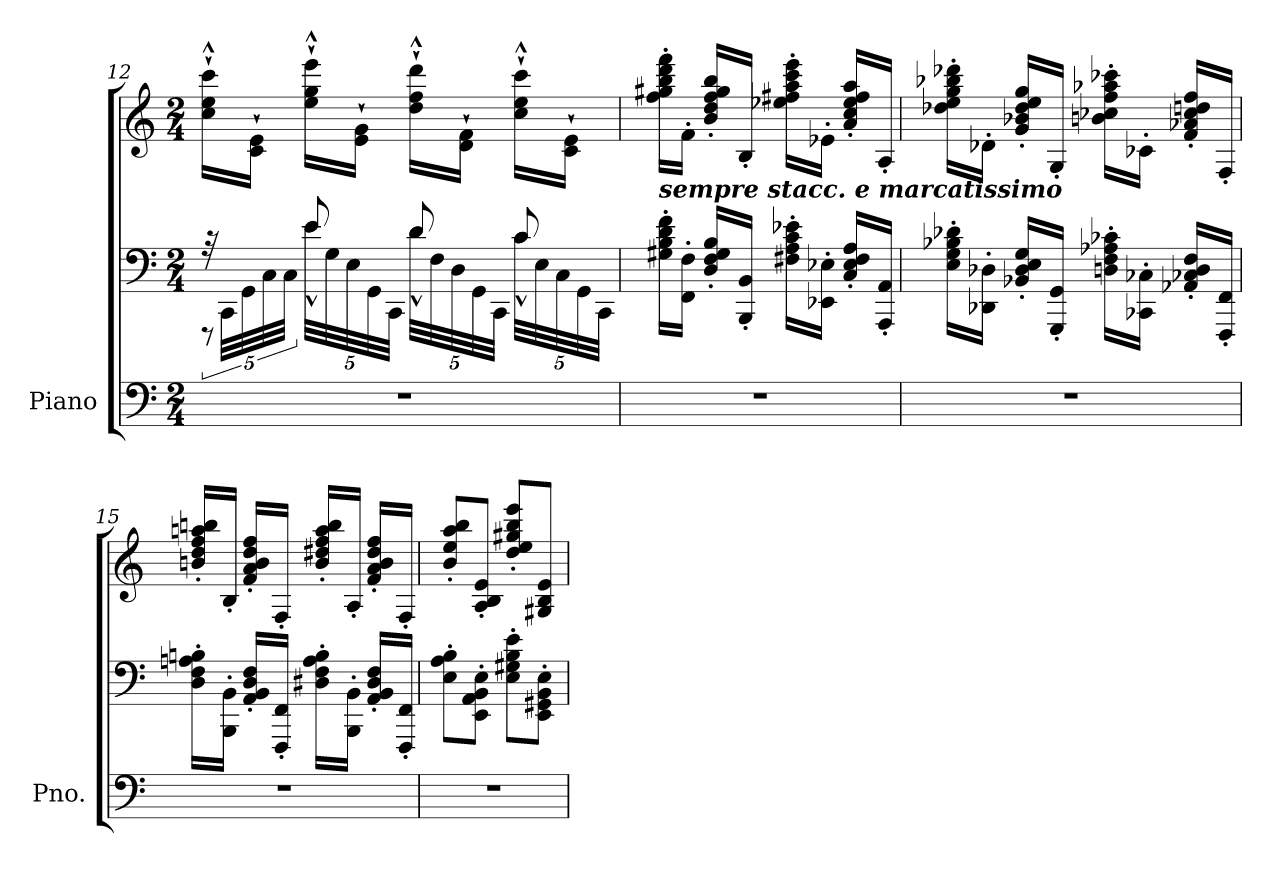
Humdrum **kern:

**kern	**kern	**kern	**dynam
*part1	*part1	*part1	*part1
*staff3	*staff2	*staff1	*staff1/2/3
*I"Piano	*	*	*
*I'Pno.	*	*	*
*clefF4	*clefF4	*clefG2	*
*k[]	*k[]	*k[]	*
*M2/4	*M2/4	*M2/4	*
=12	=12	=12	=12
*	*^	*	*
2r	40r	8r	16cc\`^^ 16ee\`^^ 16ccc\`^^LL	.
.	40CC\LLL	.	.	.
.	40GG\	.	.	.
.	.	.	16c\` 16e\`JJ	.
.	40C\	.	.	.
.	40C\JJJ	.	.	.
*	*Xbrackettup	*	*	*
.	40e\LLL	8e^^/	16ee\`^^ 16gg\`^^ 16eee\`^^LL	.
.	40G\	.	.	.
.	40E\	.	.	.
.	.	.	16e\` 16g\`JJ	.
.	40GG\	.	.	.
.	40CC\JJJ	.	.	.
.	40d\LLL	8d^^/	16dd\`^^ 16ff\`^^ 16ddd\`^^LL	.
.	40F\	.	.	.
.	40D\	.	.	.
.	.	.	16d\` 16f\`JJ	.
.	40GG\	.	.	.
.	40CC\JJJ	.	.	.
.	40c\LLL	8c^^/	16cc\`^^ 16ee\`^^ 16ccc\`^^LL	.
.	40E\	.	.	.
.	40C\	.	.	.
.	.	.	16c\` 16e\`JJ	.
.	40GG\	.	.	.
.	40CC\JJJ	.	.	.
*	*v	*v	*	*
!!LO:LB:g=z
=13	=13	=13	=13
!	!	!LO:TX:b:Bi:t=sempre stacc. e marcatissimo	!
2r	16G#X\' 16B\' 16d\' 16f\'LL	16ff\' 16gg#X\' 16bb\' 16ddd\' 16fff\'LL	.
.	16FF\' 16F\'JJ	16f'\JJ	.
.	16D/' 16F/' 16G#/' 16B/'LL	16b/' 16dd/' 16ff/' 16gg#/' 16bb/'LL	.
.	16BBB/' 16BB/'JJ	16B'/JJ	.
.	16F#X\' 16A\' 16c\' 16e-X\'LL	16ee-X\' 16ff#X\' 16aa\' 16ccc\' 16eee\'LL	.
.	16EE-X\' 16E-X\'JJ	16e-X'\JJ	.
.	16C/' 16E-/' 16F#/' 16A/'LL	16a/' 16cc/' 16ee-/' 16ff#/' 16aa/'LL	.
.	16AAA/' 16AA/'JJ	16A'/JJ	.
=14	=14	=14	=14
2r	16E\' 16G\' 16B-X\' 16d-X\'LL	16dd-X\' 16ee\' 16gg\' 16bb-X\' 16ddd-X\'LL	.
.	16DD-X\' 16D-X\'JJ	16d-X'\JJ	.
.	16BB-X/' 16D-/' 16E/' 16G/'LL	16g/' 16b-X/' 16dd-/' 16ee/' 16gg/'LL	.
.	16GGG/' 16GG/'JJ	16G'/JJ	.
.	16Dn\' 16F\' 16A-X\' 16c-X\'LL	16bn\' 16cc-X\' 16ff\' 16aa-X\' 16ccc-X\'LL	.
.	16CC-X\' 16C-X\'JJ	16c-X'\JJ	.
.	16AA-X/' 16C-X/' 16D/' 16F/'LL	16f/' 16a-X/' 16cc-/' 16ddn/' 16ff/'LL	.
.	16FFF/' 16FF/'JJ	16F'/JJ	.
=15	=15	=15	=15
!	!	!	!LO:DY:b
!	!	!	!LO:DY:n=1:b
2r	16D\' 16F\' 16An\' 16Bn\'LL	16bn/' 16dd/' 16ff/' 16aan/' 16bbn/'LL	other-dynamics rfz
.	16BBB\' 16BB\'JJ	16B'/JJ	.
.	16AA/' 16BB/' 16D/' 16F/'LL	16f/' 16a/' 16b/' 16dd/' 16ff/'LL	.
.	16FFF/' 16FF/'JJ	16F'/JJ	.
.	16D#X\' 16F\' 16A\' 16B\'LL	16b/' 16dd#X/' 16ff/' 16aa/' 16bb/'LL	.
.	16BBB\' 16BB\'JJ	16A'/JJ	.
.	16AA/' 16BB/' 16D#/' 16F/'LL	16f/' 16a/' 16b/' 16dd#/' 16ff/'LL	.
.	16FFF/' 16FF/'JJ	16F'/JJ	.
=16	=16	=16	=16
*	*	*MM50	*
2r	8E\' 8A\' 8B\'L	8b/' 8ee/' 8aa/' 8bb/'L	.
.	8EE\' 8AA\' 8BB\' 8E\'J	8A/' 8B/' 8e/'J	.
.	8E\' 8G#X\' 8B\' 8e\'L	8dd/' 8ee/' 8gg#X/' 8bb/' 8eee/'L	.
.	8EE\' 8GG#X\' 8BB\' 8E\'J	8G#X/ 8B/ 8e/J	.
=	=	=	=
*-	*-	*-	*-
